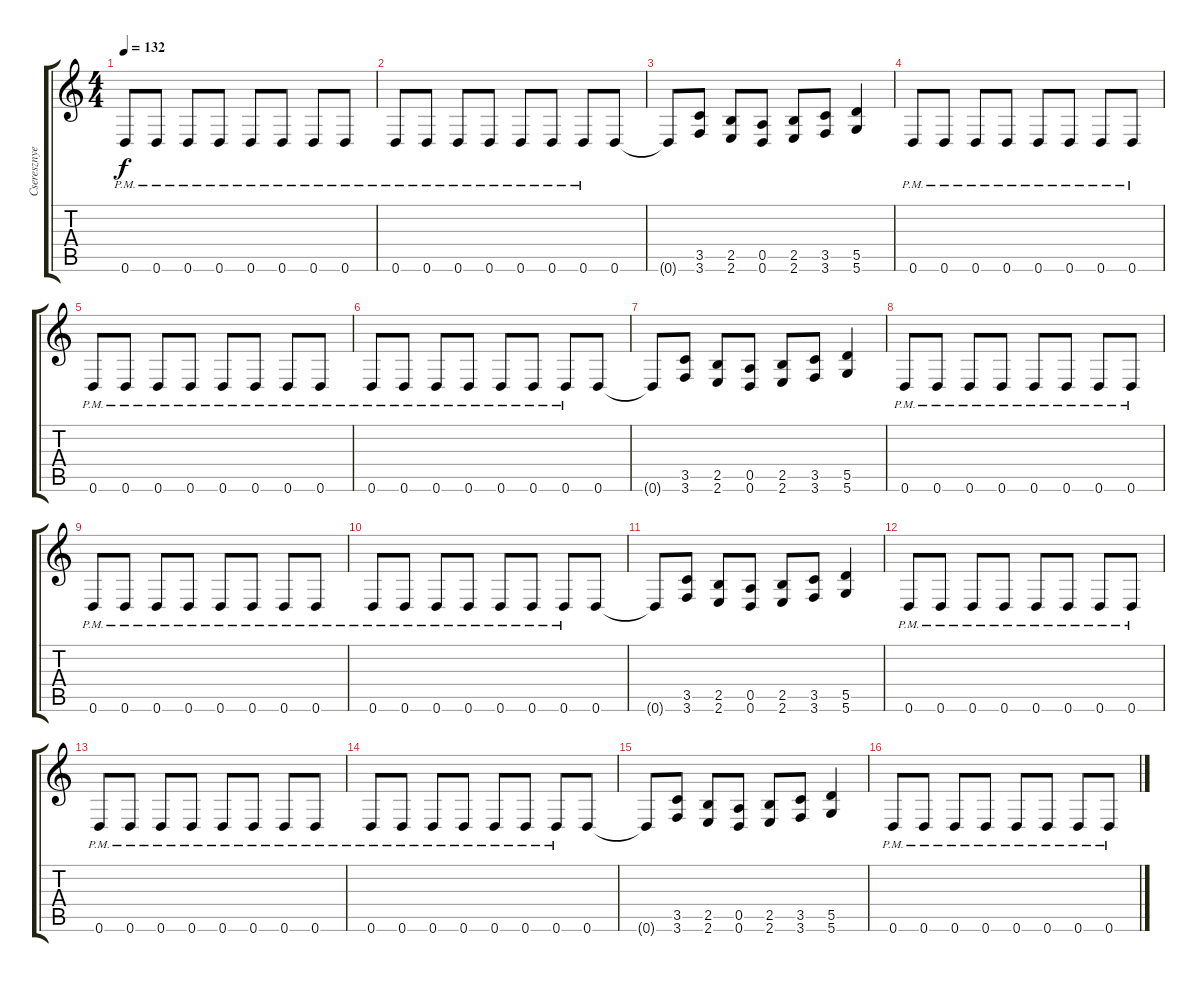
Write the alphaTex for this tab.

\track ("Cseresznye 2" "Cseresznye") {instrument distortionguitar}
\staff {score tabs}
\tuning (E4 B3 G3 D3 A2 D2) {hide}
\ts (4 4)
\tempo 132
\clef g2
\ks c
0.6{pm}.8{dy f} 0.6{pm}.8 0.6{pm}.8 0.6{pm}.8 0.6{pm}.8 0.6{pm}.8 0.6{pm}.8 0.6{pm}.8 |
0.6{pm}.8 0.6{pm}.8 0.6{pm}.8 0.6{pm}.8 0.6{pm}.8 0.6{pm}.8 0.6{pm}.8 0.6.8 |
0.6{t}.8 (3.5 3.6).8 (2.5 2.6).8 (0.5 0.6).8 (2.5 2.6).8 (3.5 3.6).8 (5.5 5.6).4 |
0.6{pm}.8 0.6{pm}.8 0.6{pm}.8 0.6{pm}.8 0.6{pm}.8 0.6{pm}.8 0.6{pm}.8 0.6{pm}.8 |
0.6{pm}.8 0.6{pm}.8 0.6{pm}.8 0.6{pm}.8 0.6{pm}.8 0.6{pm}.8 0.6{pm}.8 0.6{pm}.8 |
0.6{pm}.8 0.6{pm}.8 0.6{pm}.8 0.6{pm}.8 0.6{pm}.8 0.6{pm}.8 0.6{pm}.8 0.6.8 |
0.6{t}.8 (3.5 3.6).8 (2.5 2.6).8 (0.5 0.6).8 (2.5 2.6).8 (3.5 3.6).8 (5.5 5.6).4 |
0.6{pm}.8 0.6{pm}.8 0.6{pm}.8 0.6{pm}.8 0.6{pm}.8 0.6{pm}.8 0.6{pm}.8 0.6{pm}.8 |
0.6{pm}.8 0.6{pm}.8 0.6{pm}.8 0.6{pm}.8 0.6{pm}.8 0.6{pm}.8 0.6{pm}.8 0.6{pm}.8 |
0.6{pm}.8 0.6{pm}.8 0.6{pm}.8 0.6{pm}.8 0.6{pm}.8 0.6{pm}.8 0.6{pm}.8 0.6.8 |
0.6{t}.8 (3.5 3.6).8 (2.5 2.6).8 (0.5 0.6).8 (2.5 2.6).8 (3.5 3.6).8 (5.5 5.6).4 |
0.6{pm}.8 0.6{pm}.8 0.6{pm}.8 0.6{pm}.8 0.6{pm}.8 0.6{pm}.8 0.6{pm}.8 0.6{pm}.8 |
0.6{pm}.8 0.6{pm}.8 0.6{pm}.8 0.6{pm}.8 0.6{pm}.8 0.6{pm}.8 0.6{pm}.8 0.6{pm}.8 |
0.6{pm}.8 0.6{pm}.8 0.6{pm}.8 0.6{pm}.8 0.6{pm}.8 0.6{pm}.8 0.6{pm}.8 0.6.8 |
0.6{t}.8 (3.5 3.6).8 (2.5 2.6).8 (0.5 0.6).8 (2.5 2.6).8 (3.5 3.6).8 (5.5 5.6).4 |
0.6{pm}.8 0.6{pm}.8 0.6{pm}.8 0.6{pm}.8 0.6{pm}.8 0.6{pm}.8 0.6{pm}.8 0.6{pm}.8
